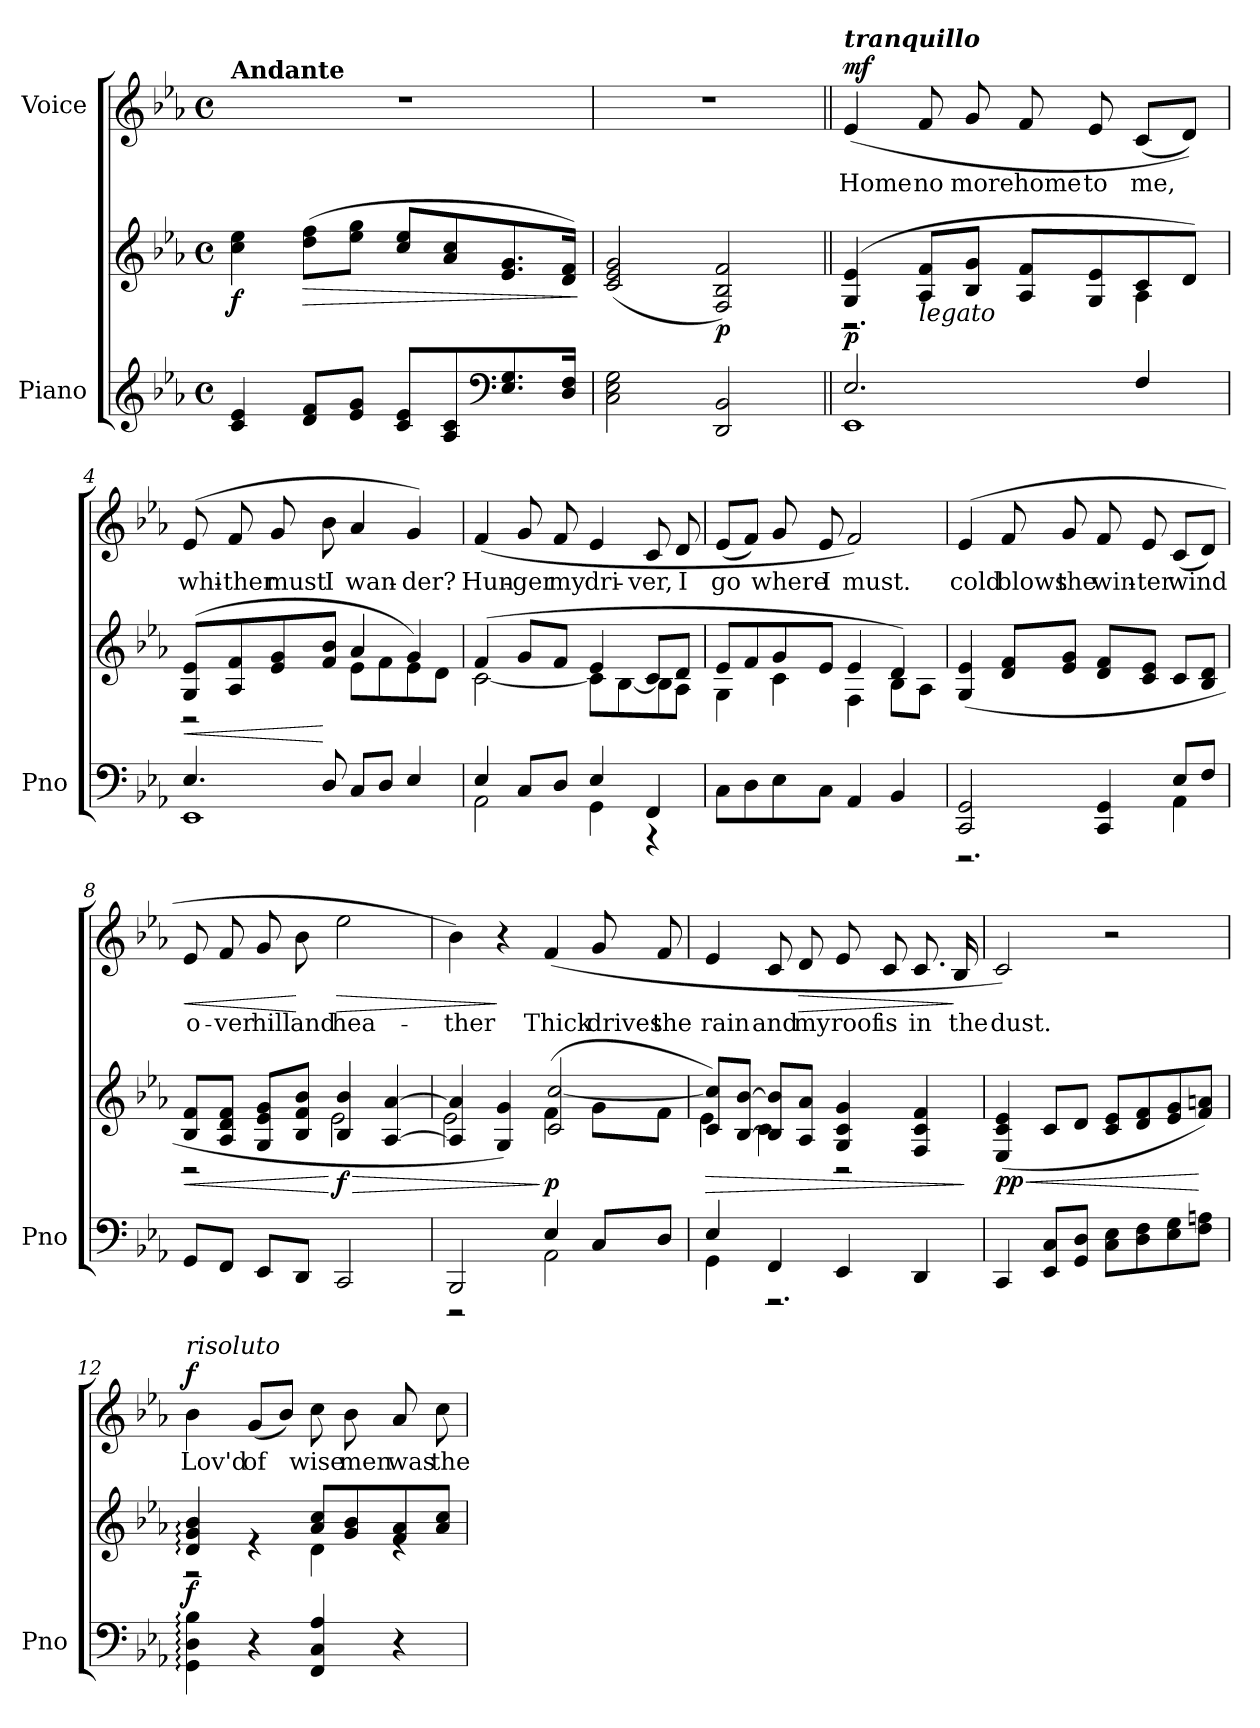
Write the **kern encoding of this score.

**kern	**kern	**dynam	**kern	**text	**dynam
*part2	*part2	*part2	*part1	*part1	*part1
*staff3	*staff2	*staff2/3	*staff1	*staff1	*staff1
*I"Piano	*	*	*I"Voice	*	*
*I'Pno	*	*	*	*	*
*clefG2	*clefG2	*	*clefG2	*	*
*k[b-e-a-]	*k[b-e-a-]	*	*k[b-e-a-]	*	*
*M4/4	*M4/4	*	*M4/4	*	*
*met(c)	*met(c)	*	*met(c)	*	*
=1	=1	=1	=1	=1	=1
!	!	!	!LO:TX:a:B:t=Andante	!	!
!	!	!LO:DY:b	!	!	!
4c/ 4e-/	4cc\ 4ee-\	f	1r	.	.
!	!	!LO:HP:b	!	!	!
8d/ 8f/L	(>8dd\ 8ff\L	>	.	.	.
8e-/ 8g/J	8ee-\ 8gg\J	.	.	.	.
8c/ 8e-/L	8cc/ 8ee-/L	.	.	.	.
8A-/ 8c/	8a-/ 8cc/	.	.	.	.
*clefF4	*	*	*	*	*
8.E-/ 8.G/	8.e-/ 8.g/	.	.	.	.
16D/ 16F/Jk	16d/ 16f/Jk)	.	.	.	.
.	.	]	.	.	.
=2	=2	=2	=2	=2	=2
2C\ 2E-\ 2G\	(>2c/ 2e-/ 2g/	.	1r	.	.
!	!	!LO:DY:b	!	!	!
2DD/ 2BB-/	2F/ 2B-/ 2f/)	p	.	.	.
=3||	=3||	=3||	=3||	=3||	=3||
*^	*^	*	*	*	*
!	!	!	!	!	!LO:TX:a:Bi:t=tranquillo	!	!
!	!	!	!	!LO:DY:b	!	!LO:LY:b	!LO:DY:a
2.E-/	1EE-	(>4G/ 4e-/	2.r	p	(>4e-/	Home	mf
!	!	!LO:TX:b:i:t=legato	!	!	!	!	!
!	!	!	!	!	!	!LO:LY:b	!
.	.	8A-/ 8f/L	.	.	8f/	no	.
!	!	!	!	!	!	!LO:LY:b	!
.	.	8B-/ 8g/J	.	.	8g/	more	.
!	!	!	!	!	!	!LO:LY:b	!
.	.	8A-/ 8f/L	.	.	8f/	home	.
!	!	!	!	!	!	!LO:LY:b	!
.	.	8G/ 8e-/	.	.	8e-/	to	.
!	!	!	!	!	!	!LO:LY:b	!
4F/	.	8c/	4A-\	.	(<8c/L	me,	.
.	.	8d/J)	.	.	8d/J))	.	.
!!LO:LB:g=z
=4	=4	=4	=4	=4	=4	=4	=4
!	!	!	!	!LO:HP:b	!	!LO:LY:b	!
4.E-/	1EE-	(>8G/ 8e-/L	2r	<	(>8e-/	whi-	.
!	!	!	!	!	!	!LO:LY:b	!
.	.	8A-/ 8f/	.	.	8f/	-ther	.
!	!	!	!	!	!	!LO:LY:b	!
.	.	8e-/ 8g/	.	.	8g/	must	.
!	!	!	!	!	!	!LO:LY:b	!
8D/	.	8f/ 8b-/J	.	[	8b-\	I	.
!	!	!	!	!	!	!LO:LY:b	!
8C/L	.	4a-/	8e-\L	.	4a-/	wan-	.
8D/J	.	.	8f\	.	.	.	.
!	!	!	!	!	!	!LO:LY:b	!
4E-/	.	4g/)	8e-\	.	4g/)	-der?	.
.	.	.	8d\J	.	.	.	.
=5	=5	=5	=5	=5	=5	=5	=5
!	!	!	!	!	!	!LO:LY:b	!
4E-/	2AA-\	(>4f/	[2c\	.	(>4f/	Hun-	.
!	!	!	!	!	!	!LO:LY:b	!
8C/L	.	8g/L	.	.	8g/	-ger	.
!	!	!	!	!	!	!LO:LY:b	!
8D/J	.	8f/J	.	.	8f/	my	.
!	!	!	!	!	!	!LO:LY:b	!
4E-/	4GG\	4e-/	8c\L]	.	4e-/	dri-	.
.	.	.	[8B-\	.	.	.	.
!	!	!	!	!	!	!LO:LY:b	!
4FF/	4r	8c/L	8B-\]	.	8c/	-ver,	.
!	!	!	!	!	!	!LO:LY:b	!
.	.	8d/J	8A-\J	.	8d/	I	.
*v	*v	*	*	*	*	*	*
=6	=6	=6	=6	=6	=6	=6
!	!	!	!	!	!LO:LY:b	!
8C\L	8e-/L	4G\	.	(<8e-/L	go	.
8D\	8f/	.	.	8f/J)	.	.
!	!	!	!	!	!LO:LY:b	!
8E-\	8g/	4c\	.	8g/	where	.
!	!	!	!	!	!LO:LY:b	!
8C\J	8e-/J	.	.	8e-/	I	.
!	!	!	!	!	!LO:LY:b	!
4AA-/	4e-/	4F\	.	2f/)	must.	.
4BB-/	4d/)	8B-\L	.	.	.	.
.	.	8A-\J	.	.	.	.
!!LO:LB:g=z
=7	=7	=7	=7	=7	=7	=7
*^	*	*	*	*	*	*
!	!	!	!	!	!	!LO:LY:b	!
*	*	*v	*v	*	*	*	*
2CC/ 2GG/	2.r	(>4G/ 4e-/	.	(>4e-/	cold	.
!	!	!	!	!	!LO:LY:b	!
.	.	8d/ 8f/L	.	8f/	blows	.
!	!	!	!	!	!LO:LY:b	!
.	.	8e-/ 8g/J	.	8g/	the	.
!	!	!	!	!	!LO:LY:b	!
4CC/ 4GG/	.	8d/ 8f/L	.	8f/	win-	.
!	!	!	!	!	!LO:LY:b	!
.	.	8c/ 8e-/J	.	8e-/	-ter	.
!	!	!	!	!	!LO:LY:b	!
8E-/L	4AA-\	8c/L	.	(<8c/L	wind	.
8F/J	.	8B-/ 8d/J	.	8d/J)	.	.
*v	*v	*	*	*	*	*
=8	=8	=8	=8	=8	=8
!	!	!LO:HP:b	!	!LO:LY:b	!LO:HP:b
*	*^	*	*	*	*
8GG/L	8B-/ 8f/L	2r	<	8e-/	o-	<
!	!	!	!	!	!LO:LY:b	!
8FF/J	8A-/ 8d/ 8f/J	.	.	8f/	-ver	.
!	!	!	!	!	!LO:LY:b	!
8EE-/L	8G/ 8e-/ 8g/L	.	.	8g/	hill	.
!	!	!	!	!	!LO:LY:b	!
8DD/J	8B-/ 8f/ 8b-/J	.	.	8b-\	and	[
!	!	!	!LO:HP:n=1:b	!	!LO:LY:b	!LO:HP:b
!	!	!	!LO:DY:n=1:b	!	!	!
2CC/	4B-/ 4b-/	2e-\	[ > f	2ee-\	hea-	>
.	[4A-/ [4a-/	.	.	.	.	.
=9	=9	=9	=9	=9	=9	=9
*^	*	*	*	*	*	*
!	!	!	!	!	!	!LO:LY:b	!
2BBB-/	2r	4A-/] 4a-/]	2e-\	.	4b-\)	-ther	.
.	.	4G/ 4g/)	.	.	4r	.	]
!	!	!	!	!LO:DY:n=1:b	!	!LO:LY:b	!
2AA-\	4E-/	(<4f\	2c/ [2cc/	] p	(>4f/	Thick	.
!	!	!	!	!	!	!LO:LY:b	!
.	8C/L	8g\L	.	.	8g/	drives	.
!	!	!	!	!	!	!LO:LY:b	!
.	8D/J	8f\J	.	.	8f/	the	.
!!LO:PB:g=z
=10	=10	=10	=10	=10	=10	=10	=10
!	!	!	!	!LO:HP:b	!	!LO:LY:b	!
4E-/	4GG\	8c/ 8cc/]L)	4e-\	>	4e-/	rain	.
.	.	[8B-/ [8b-/J	.	.	.	.	.
!	!	!	!	!	!	!LO:LY:b	!
4FF/	2.r	8B-/] 8b-/]L	4c\	.	8c/	and	.
!	!	!	!	!	!	!LO:LY:b	!LO:HP:b
.	.	8A-/ 8a-/J	.	.	8d/	my	>
!	!	!	!	!	!	!LO:LY:b	!
4EE-/	.	4G/ 4c/ 4g/	2r	.	8e-/	roof	.
!	!	!	!	!	!	!LO:LY:b	!
.	.	.	.	.	8c/	is	.
!	!	!	!	!	!	!LO:LY:b	!
4DD/	.	4F/ 4c/ 4f/	.	.	8.c/	in	.
!	!	!	!	!	!	!LO:LY:b	!
.	.	.	.	.	16B-/	the	]
*v	*v	*	*	*	*	*	*
*	*v	*v	*	*	*	*
.	.	]	.	.	.
=11	=11	=11	=11	=11	=11
!	!	!LO:HP:b	!	!LO:LY:b	!
!	!	!LO:DY:n=1:b	!	!	!
4CC/	(>4E-/ 4c/ 4e-/	< pp	2c/)	dust.	.
8EE-/ 8C/L	8c/L	.	.	.	.
8GG/ 8D/J	8d/J	.	.	.	.
8C\ 8E-\L	8c/ 8e-/L	.	2r	.	.
8D\ 8F\	8d/ 8f/	.	.	.	.
8E-\ 8G\	8e-/ 8g/	.	.	.	.
8F\ 8An\J	8f/ 8an/J)	[	.	.	.
=12	=12	=12	=12	=12	=12
*	*^	*	*	*	*
!	!	!	!	!LO:TX:a:i:t=risoluto	!	!
!	!	!	!LO:DY:b	!	!LO:LY:b	!LO:DY:a
4GG\: 4D\: 4B-\:	4d/: 4g/: 4b-/:	2r	f	4b-\	Lov'd	f
!	!	!	!	!	!LO:LY:b	!
4r	4re	.	.	(<8g/L	of	.
.	.	.	.	8b-/J)	.	.
!	!	!	!	!	!LO:LY:b	!
4FF/ 4C/ 4A-/	8a-/ 8cc/L	4d\	.	8cc\	wise	.
!	!	!	!	!	!LO:LY:b	!
.	8g/ 8b-/	.	.	8b-\	men	.
!	!	!	!	!	!LO:LY:b	!
4r	8f/ 8a-/	4re	.	8a-/	was	.
!	!	!	!	!	!LO:LY:b	!
.	8a-/ 8cc/J	.	.	8cc\	the	.
*	*v	*v	*	*	*	*
=	=	=	=	=	=
*-	*-	*-	*-	*-	*-
